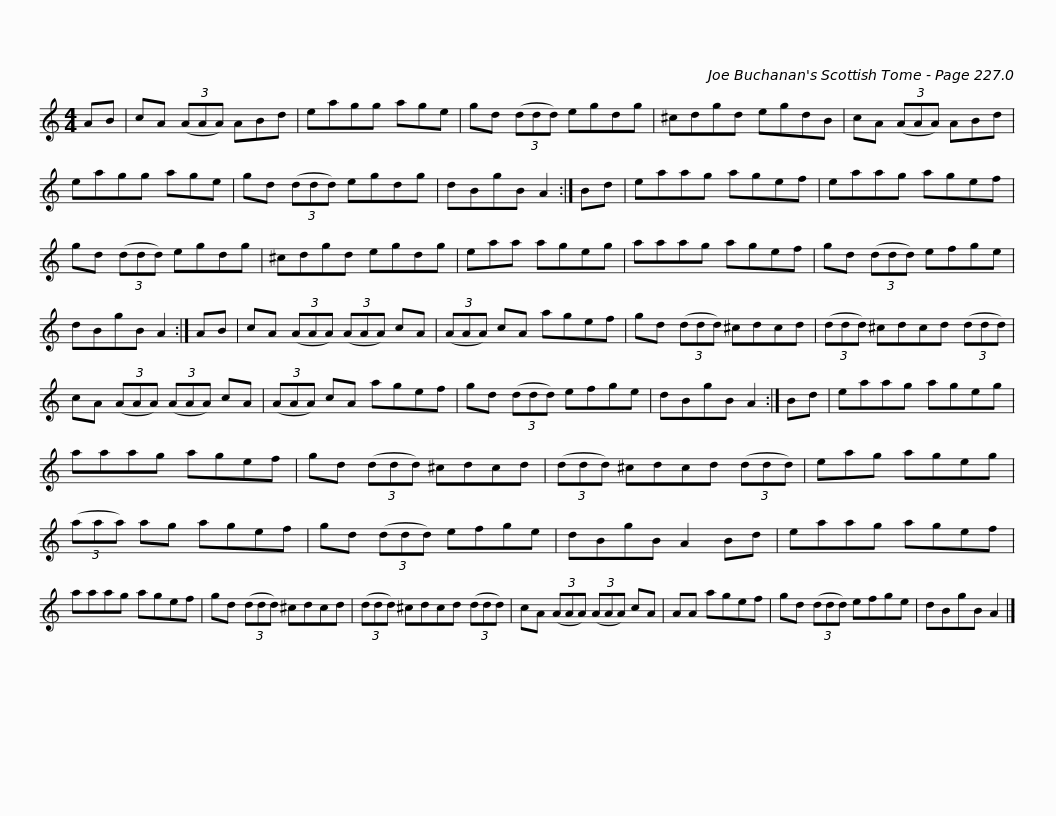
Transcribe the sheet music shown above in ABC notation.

X:1
L:1/8
M:4/4
I:linebreak $
K:C
V:1 treble
V:1
 AB | cA (3(AAA) ABd | eagg age | gd (3(ddd) egdg | ^cdgd egdB | %5
 cA (3(AAA) ABd |$ eagg age | gd (3(ddd) egdg | dBgB A2 :| Bd | %10
 eaag agef | eaag agef |$ gd (3(ddd) egdg | ^cdgd egdg | eaa ageg | %15
 aaag agef | gd (3(ddd) efge |$ dBgB A2 :| AB | cA (3(AAA) (3(AAA) cA | %20
 (3(AAA) cA agef | gd (3(ddd) ^cdcd | (3(ddd) ^cdcd (3(ddd) |$ cA (3(AAA) (3(AAA) cA | (3(AAA) cA agef | %25
 gd (3(ddd) efge | dBgB A2 :| Bd | eaag ageg |$ aaag agef | %30
 gd (3(ddd) ^cdcd | (3(ddd) ^cdcd (3(ddd) | eag ageg |$ (3(aaa) ag agef | gd (3(ddd) efge | %35
 dBgB A2 Bd | eaag agef | aaag agef |$ gd (3(ddd) ^cdcd | (3(ddd) ^cdcd (3(ddd) | %40
 cA (3(AAA) (3(AAA) cA | AA agef | gd (3(ddd) efge |$ dBgB A2 |] %44
